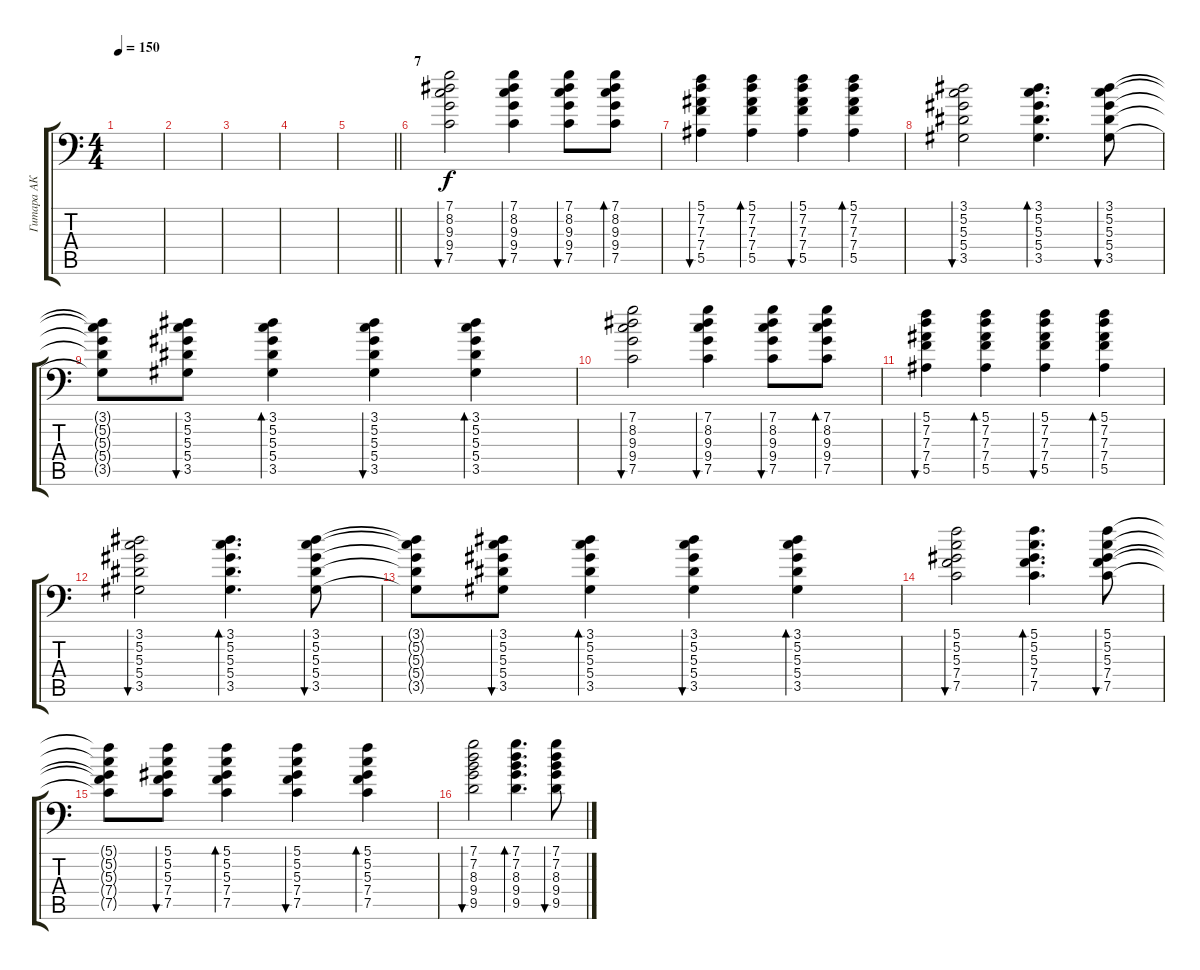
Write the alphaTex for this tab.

\track ("Гитара АК Л" "Гитара АК ") {instrument electricguitarclean}
\staff {score tabs}
\tuning (C4 G3 Eb3 Bb2 F2 Bb1) {hide}
\ts (4 4)
\tempo 150
\clef f4
\ks c
|
|
|
|
\barLineRight lightlight
|
\section ("" "7")
(7.1 8.2 9.3 9.4 7.5).2{bu 30} (7.1 8.2 9.3 9.4 7.5).4{bu 60} (7.1 8.2 9.3 9.4 7.5).8{bu 60} (7.1 8.2 9.3 9.4 7.5).8{bd 60} |
(5.1 7.2 7.3 7.4 5.5).4{bu 60} (5.1 7.2 7.3 7.4 5.5).4{bd 60} (5.1 7.2 7.3 7.4 5.5).4{bu 60} (5.1 7.2 7.3 7.4 5.5).4{bd 60} |
(3.1 5.2 5.3 5.4 3.5).2{bu 60} (3.1 5.2 5.3 5.4 3.5).4{d bd 60} (3.1 5.2 5.3 5.4 3.5).8{bu 60} |
(3.1{t} 5.2{t} 5.3{t} 5.4{t} 3.5{t}).8 (3.1 5.2 5.3 5.4 3.5).8{bu 60} (3.1 5.2 5.3 5.4 3.5).4{bd 60} (3.1 5.2 5.3 5.4 3.5).4{bu 60} (3.1 5.2 5.3 5.4 3.5).4{bd 60} |
(7.1 8.2 9.3 9.4 7.5).2{bu 30} (7.1 8.2 9.3 9.4 7.5).4{bu 60} (7.1 8.2 9.3 9.4 7.5).8{bu 60} (7.1 8.2 9.3 9.4 7.5).8{bd 60} |
(5.1 7.2 7.3 7.4 5.5).4{bu 60} (5.1 7.2 7.3 7.4 5.5).4{bd 60} (5.1 7.2 7.3 7.4 5.5).4{bu 60} (5.1 7.2 7.3 7.4 5.5).4{bd 60} |
(3.1 5.2 5.3 5.4 3.5).2{bu 60} (3.1 5.2 5.3 5.4 3.5).4{d bd 60} (3.1 5.2 5.3 5.4 3.5).8{bu 60} |
(3.1{t} 5.2{t} 5.3{t} 5.4{t} 3.5{t}).8 (3.1 5.2 5.3 5.4 3.5).8{bu 60} (3.1 5.2 5.3 5.4 3.5).4{bd 60} (3.1 5.2 5.3 5.4 3.5).4{bu 60} (3.1 5.2 5.3 5.4 3.5).4{bd 60} |
(5.1 5.2 5.3 7.4 7.5).2{bu 60} (5.1 5.2 5.3 7.4 7.5).4{d bd 60} (5.1 5.2 5.3 7.4 7.5).8{bu 60} |
(5.1{t} 5.2{t} 5.3{t} 7.4{t} 7.5{t}).8 (5.1 5.2 5.3 7.4 7.5).8{bu 60} (5.1 5.2 5.3 7.4 7.5).4{bd 60} (5.1 5.2 5.3 7.4 7.5).4{bu 60} (5.1 5.2 5.3 7.4 7.5).4{bd 60} |
(7.1 7.2 8.3 9.4 9.5).2{bu 60} (7.1 7.2 8.3 9.4 9.5).4{d bd 60} (7.1 7.2 8.3 9.4 9.5).8{bu 60}
